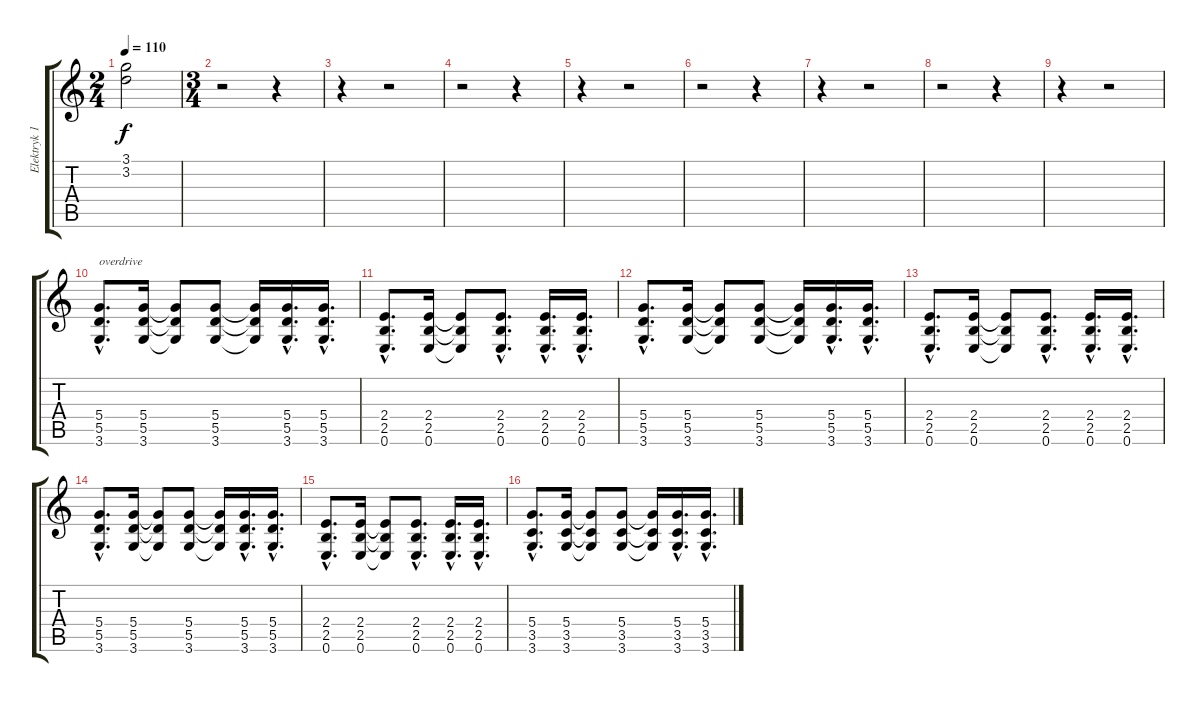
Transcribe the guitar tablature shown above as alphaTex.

\track ("Elektryk 1" "Elektryk 1") {instrument electricguitarclean}
\staff {score tabs}
\tuning (E4 B3 G3 D3 A2 E2) {hide}
\ts (2 4)
\tempo 110
\clef g2
\ks c
(3.1{t} 3.2{t}).2{dy f} |
\ts (3 4)
r.2 r.4 |
r.4 r.2 |
r.2 r.4 |
r.4 r.2 |
r.2 r.4 |
r.4 r.2 |
r.2 r.4 |
r.4 r.2 |
(5.4{hac} 5.5{hac} 3.6{hac}).8{d txt "overdrive" instrument overdrivenguitar} (5.4 5.5 3.6).16 (5.4{t} 5.5{t} 3.6{t}).8 (5.4 5.5 3.6).8 (5.4{t} 5.5{t} 3.6{t}).16 (5.4{hac} 5.5{hac} 3.6{hac}).16{d} (5.4{hac} 5.5{hac} 3.6{hac}).16{d} |
(2.4{hac} 2.5{hac} 0.6{hac}).8{d} (2.4 2.5 0.6).16 (2.4{t} 2.5{t} 0.6{t}).8 (2.4{hac} 2.5{hac} 0.6{hac}).8{d} (2.4{hac} 2.5{hac} 0.6{hac}).16{d} (2.4{hac} 2.5{hac} 0.6{hac}).16{d} |
(5.4{hac} 5.5{hac} 3.6{hac}).8{d} (5.4 5.5 3.6).16 (5.4{t} 5.5{t} 3.6{t}).8 (5.4 5.5 3.6).8 (5.4{t} 5.5{t} 3.6{t}).16 (5.4{hac} 5.5{hac} 3.6{hac}).16{d} (5.4{hac} 5.5{hac} 3.6{hac}).16{d} |
(2.4{hac} 2.5{hac} 0.6{hac}).8{d} (2.4 2.5 0.6).16 (2.4{t} 2.5{t} 0.6{t}).8 (2.4{hac} 2.5{hac} 0.6{hac}).8{d} (2.4{hac} 2.5{hac} 0.6{hac}).16{d} (2.4{hac} 2.5{hac} 0.6{hac}).16{d} |
(5.4{hac} 5.5{hac} 3.6{hac}).8{d} (5.4 5.5 3.6).16 (5.4{t} 5.5{t} 3.6{t}).8 (5.4 5.5 3.6).8 (5.4{t} 5.5{t} 3.6{t}).16 (5.4{hac} 5.5{hac} 3.6{hac}).16{d} (5.4{hac} 5.5{hac} 3.6{hac}).16{d} |
(2.4{hac} 2.5{hac} 0.6{hac}).8{d} (2.4 2.5 0.6).16 (2.4{t} 2.5{t} 0.6{t}).8 (2.4{hac} 2.5{hac} 0.6{hac}).8{d} (2.4{hac} 2.5{hac} 0.6{hac}).16{d} (2.4{hac} 2.5{hac} 0.6{hac}).16{d} |
(5.4{hac} 3.5{hac} 3.6{hac}).8{d} (5.4 3.5 3.6).16 (5.4{t} 3.5{t} 3.6{t}).8 (5.4 3.5 3.6).8 (5.4{t} 3.5{t} 3.6{t}).16 (5.4{hac} 3.5{hac} 3.6{hac}).16{d} (5.4{hac} 3.5{hac} 3.6{hac}).16{d}
